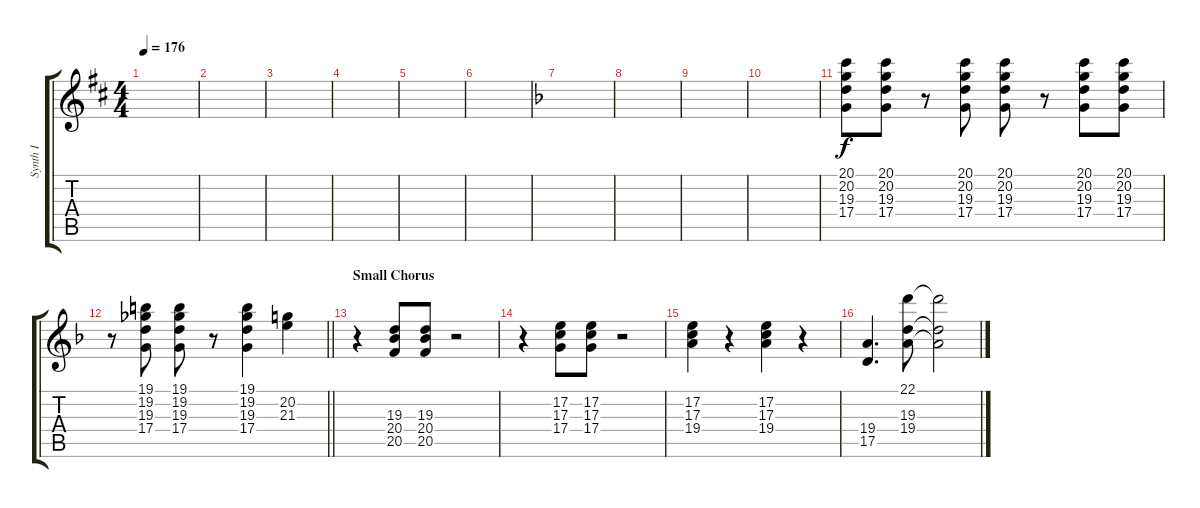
\track ("Synth I" "Synth I") {instrument brasssection}
\staff {score tabs}
\tuning (E4 B3 G3 D3 A2 E2) {hide}
\ts (4 4)
\tempo 176
\clef g2
\ks d
|
|
|
|
|
|
\ks f
|
|
|
|
(20.1 20.2 19.3 17.4).8 (20.1 20.2 19.3 17.4).8 r.8 (20.1 20.2 19.3 17.4).8 (20.1 20.2 19.3 17.4).8 r.8 (20.1 20.2 19.3 17.4).8 (20.1 20.2 19.3 17.4).8 |
\barLineRight lightlight
r.8 (19.1 19.2 19.3 17.4).8 (19.1 19.2 19.3 17.4).8 r.8 (19.1 19.2 19.3 17.4).4 (20.2 21.3).4 |
\section ("" "Small Chorus")
r.4 (19.3 20.4 20.5).8 (19.3 20.4 20.5).8 r.2 |
r.4 (17.2 17.3 17.4).8 (17.2 17.3 17.4).8 r.2 |
(17.2 17.3 19.4).4 r.4 (17.2 17.3 19.4).4 r.4 |
(19.4 17.5).4{d} (22.1 19.3 19.4).8 (22.1{t} 19.3{t} 19.4{t}).2
